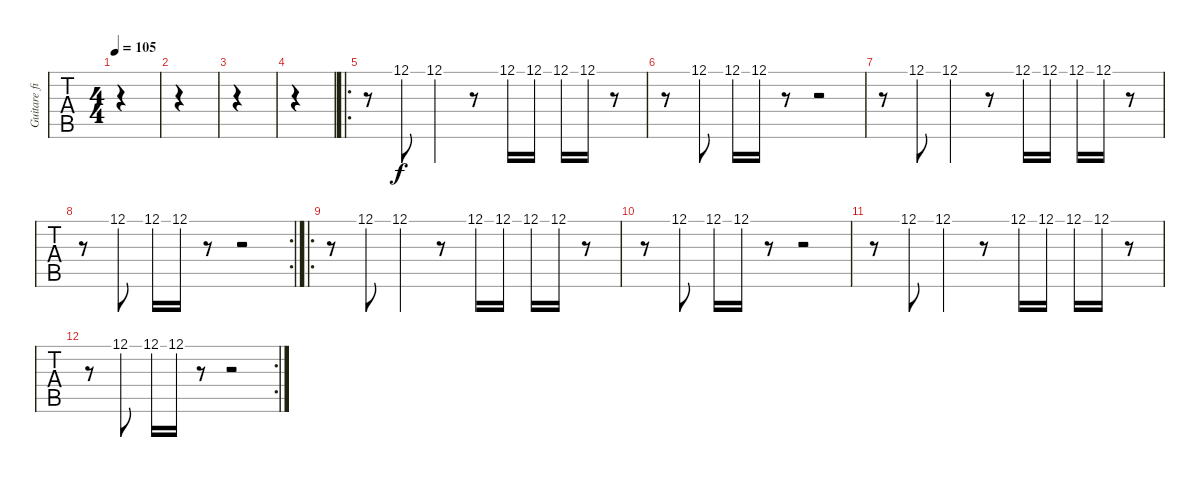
\track ("Guitare fin" "Guitare fi") {instrument overdrivenguitar}
\staff {tabs}
\tuning (E4 B3 G3 D3 A2 E2) {hide}
\ts (4 4)
\tempo 105
\clef g2
\ks c
|
|
|
|
\ro
r.8 12.1.8 12.1.4 r.8 12.1.16 12.1.16 12.1.16 12.1.16 r.8 |
r.8 12.1.8 12.1.16 12.1.16 r.8 r.2 |
r.8 12.1.8 12.1.4 r.8 12.1.16 12.1.16 12.1.16 12.1.16 r.8 |
\rc 2
r.8 12.1.8 12.1.16 12.1.16 r.8 r.2 |
\ro
r.8 12.1.8 12.1.4 r.8 12.1.16 12.1.16 12.1.16 12.1.16 r.8 |
r.8 12.1.8 12.1.16 12.1.16 r.8 r.2 |
r.8 12.1.8 12.1.4 r.8 12.1.16 12.1.16 12.1.16 12.1.16 r.8 |
\rc 2
r.8 12.1.8 12.1.16 12.1.16 r.8 r.2
